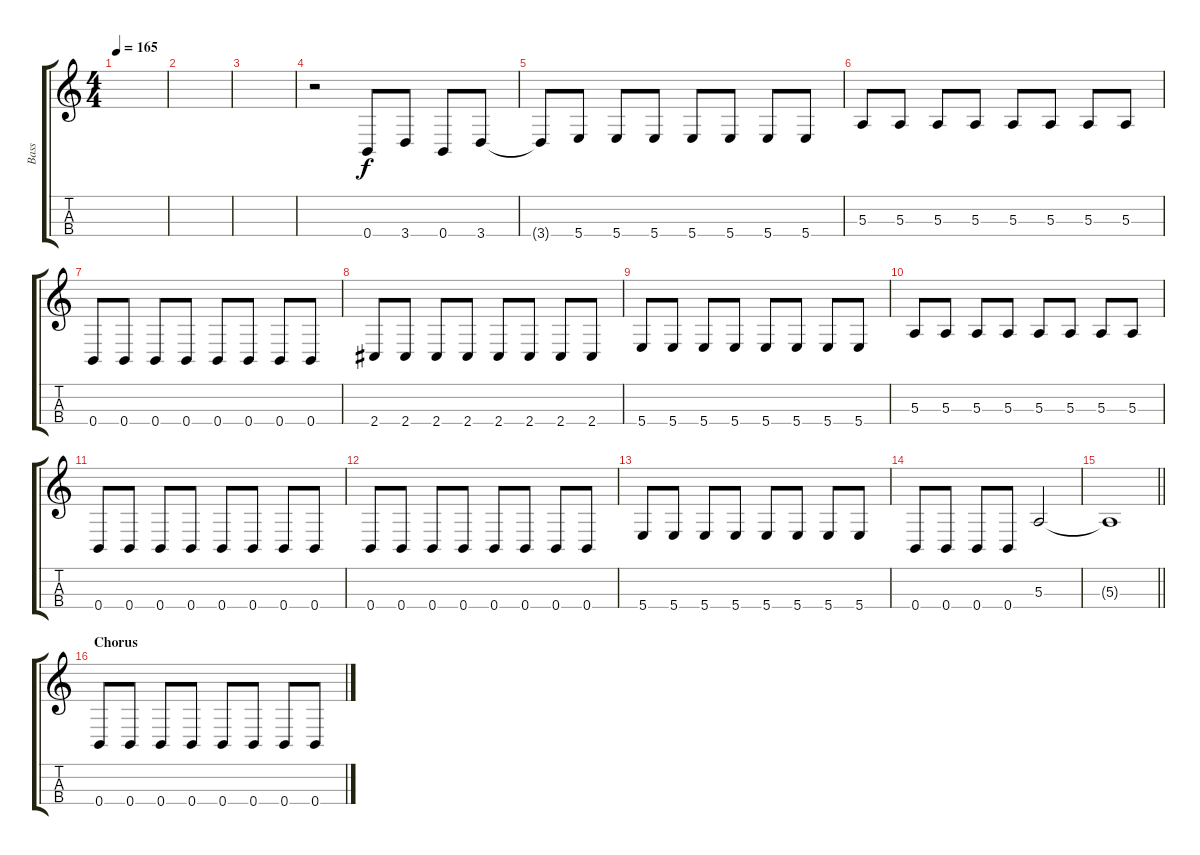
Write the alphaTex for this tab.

\track ("Bass" "Bass") {instrument electricbassfinger}
\staff {score tabs}
\tuning (D3 A2 E2 B1) {hide}
\ts (4 4)
\tempo 165
\clef g2
\ks c
|
|
|
r.2 0.4.8 3.4.8 0.4.8 3.4.8 |
3.4{t}.8 5.4.8 5.4.8 5.4.8 5.4.8 5.4.8 5.4.8 5.4.8 |
5.3.8 5.3.8 5.3.8 5.3.8 5.3.8 5.3.8 5.3.8 5.3.8 |
0.4.8 0.4.8 0.4.8 0.4.8 0.4.8 0.4.8 0.4.8 0.4.8 |
2.4.8 2.4.8 2.4.8 2.4.8 2.4.8 2.4.8 2.4.8 2.4.8 |
5.4.8 5.4.8 5.4.8 5.4.8 5.4.8 5.4.8 5.4.8 5.4.8 |
5.3.8 5.3.8 5.3.8 5.3.8 5.3.8 5.3.8 5.3.8 5.3.8 |
0.4.8 0.4.8 0.4.8 0.4.8 0.4.8 0.4.8 0.4.8 0.4.8 |
0.4.8 0.4.8 0.4.8 0.4.8 0.4.8 0.4.8 0.4.8 0.4.8 |
5.4.8 5.4.8 5.4.8 5.4.8 5.4.8 5.4.8 5.4.8 5.4.8 |
0.4.8 0.4.8 0.4.8 0.4.8 5.3.2 |
\barLineRight lightlight
5.3{t}.1 |
\section ("" "Chorus")
0.4.8 0.4.8 0.4.8 0.4.8 0.4.8 0.4.8 0.4.8 0.4.8
